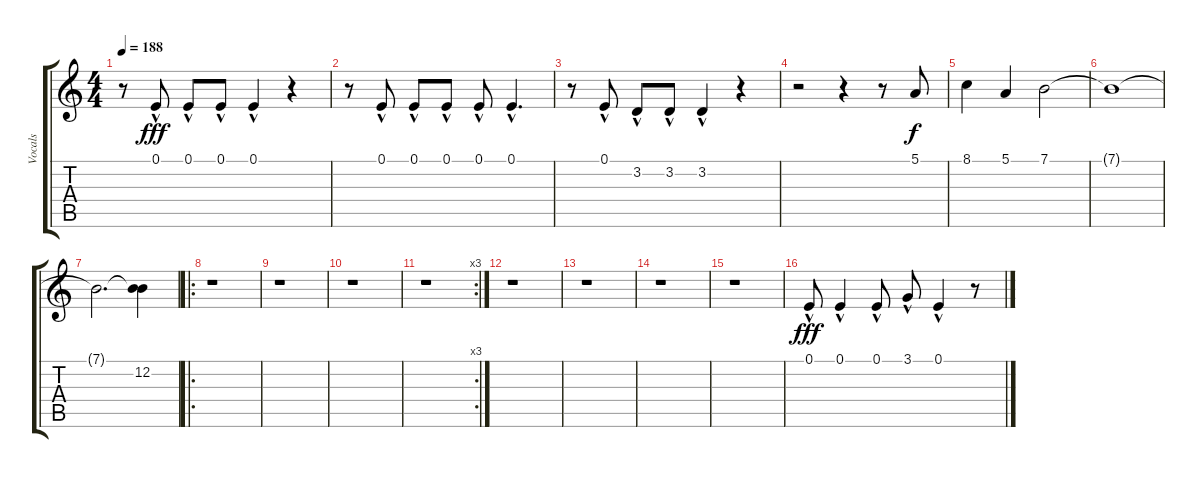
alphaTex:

\track ("Vocals" "Vocals") {instrument bassoon}
\staff {score tabs}
\tuning (E4 B3 G3 D3 A2 E2) {hide}
\ts (4 4)
\tempo 188
\clef g2
\ks c
r.8{dy fff} 0.1{hac}.8 0.1{hac}.8 0.1{hac}.8 0.1{hac}.4 r.4 |
r.8 0.1{hac}.8 0.1{hac}.8 0.1{hac}.8 0.1{hac}.8 0.1{hac}.4{d} |
r.8 0.1{hac}.8 3.2{hac}.8 3.2{hac}.8 3.2{hac}.4 r.4 |
r.2 r.4 r.8 5.1.8{dy f} |
8.1.4 5.1.4 7.1.2 |
7.1{t}.1 |
7.1{t}.2{d} (7.1{t} 12.2).4 |
\ro
r.1 |
r.1 |
r.1 |
\rc 3
r.1 |
r.1 |
r.1 |
r.1 |
r.1 |
0.1{hac}.8{dy fff} 0.1{hac}.4 0.1{hac}.8 3.1{hac}.8 0.1{hac}.4 r.8
